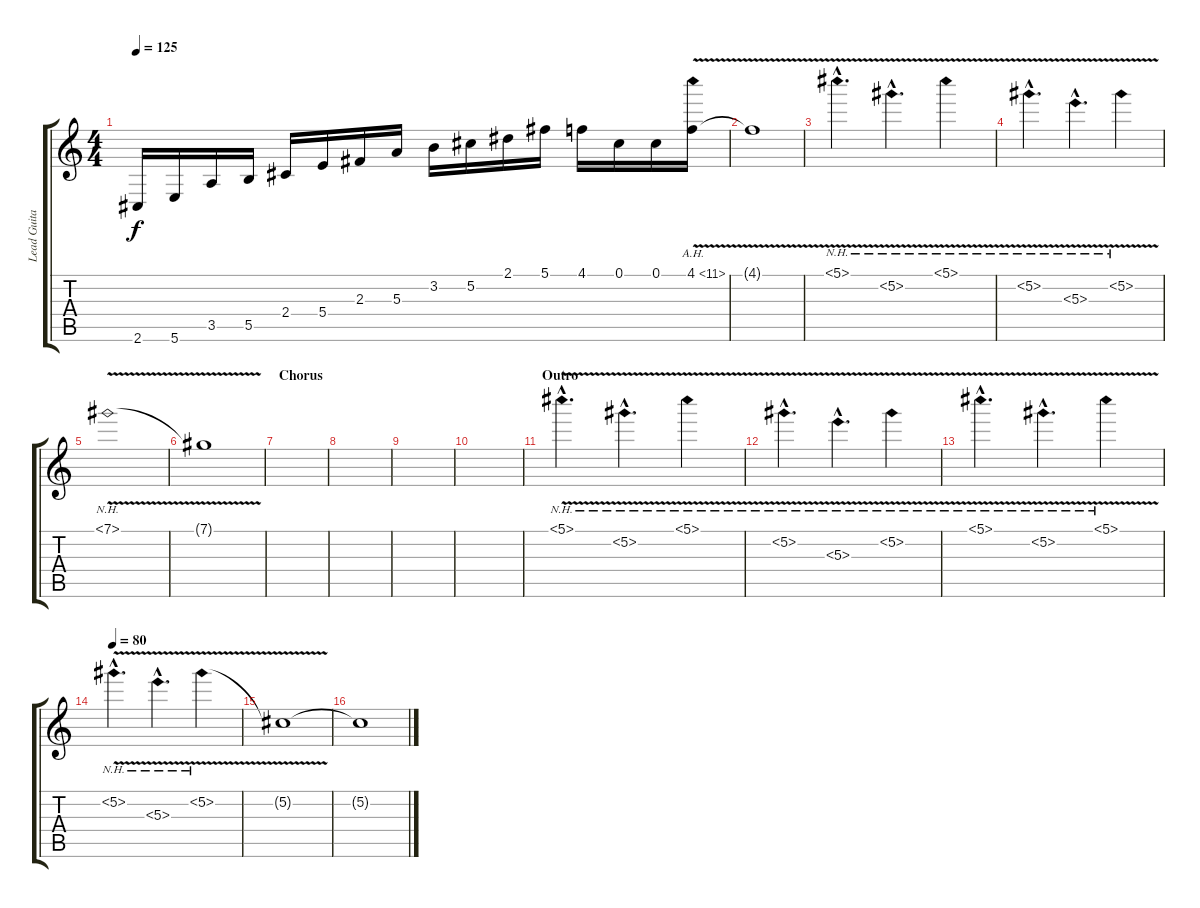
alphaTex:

\track ("Lead Guitar" "Lead Guita") {instrument overdrivenguitar}
\staff {score tabs}
\tuning (Db4 Ab3 E3 B2 Gb2 B1) {hide}
\ts (4 4)
\tempo 125
\clef g2
\ks c
2.6.16{dy f} 5.6.16 3.5.16 5.5.16 2.4.16 5.4.16 2.3.16 5.3.16 3.2.16 5.2.16 2.1.16 5.1.16 4.1.16 0.1.16 0.1.16 4.1{ah 7 v}.16 |
4.1{t}.1 |
5.1{nh v hac}.4{d} 5.2{nh v hac}.4{d} 5.1{nh v}.4 |
5.2{nh v hac}.4{d} 5.3{nh v hac}.4{d} 5.2{nh v}.4 |
7.1{nh v}.1 |
7.1{t}.1 |
\section ("" "Chorus")
|
|
|
|
\section ("" "Outro")
5.1{nh v hac}.4{d} 5.2{nh v hac}.4{d} 5.1{nh v}.4 |
5.2{nh v hac}.4{d} 5.3{nh v hac}.4{d} 5.2{nh v}.4 |
5.1{nh v hac}.4{d} 5.2{nh v hac}.4{d} 5.1{nh v}.4 |
\tempo 80
5.2{nh v hac}.4{d} 5.3{nh v hac}.4{d} 5.2{nh v}.4 |
5.2{t}.1 |
5.2{t}.1
